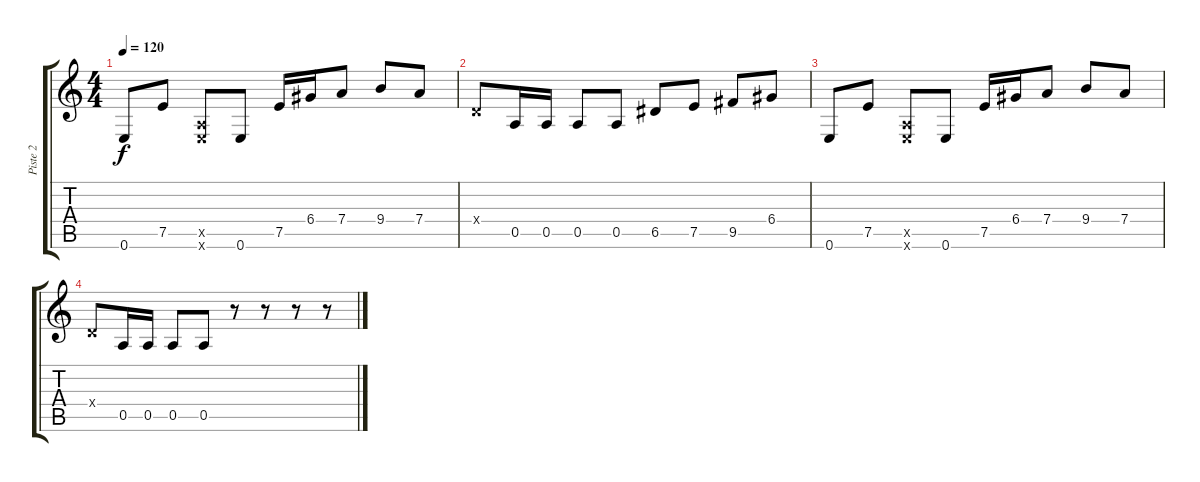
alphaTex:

\track ("Piste 2" "Piste 2") {instrument distortionguitar}
\staff {score tabs}
\tuning (E4 B3 G3 D3 A2 E2) {hide}
\ts (4 4)
\tempo 120
\clef g2
\ks c
0.6.8{dy f instrument distortionguitar} 7.5.8 (0.5{x} 0.6{x}).8 0.6.8 7.5.16 6.4.16 7.4.8 9.4.8 7.4.8 |
0.4{x}.8 0.5.16 0.5.16 0.5.8 0.5.8 6.5.8 7.5.8 9.5.8 6.4.8 |
0.6.8 7.5.8 (0.5{x} 0.6{x}).8 0.6.8 7.5.16 6.4.16 7.4.8 9.4.8 7.4.8 |
0.4{x}.8 0.5.16 0.5.16 0.5.8 0.5.8 r.8 r.8 r.8 r.8
